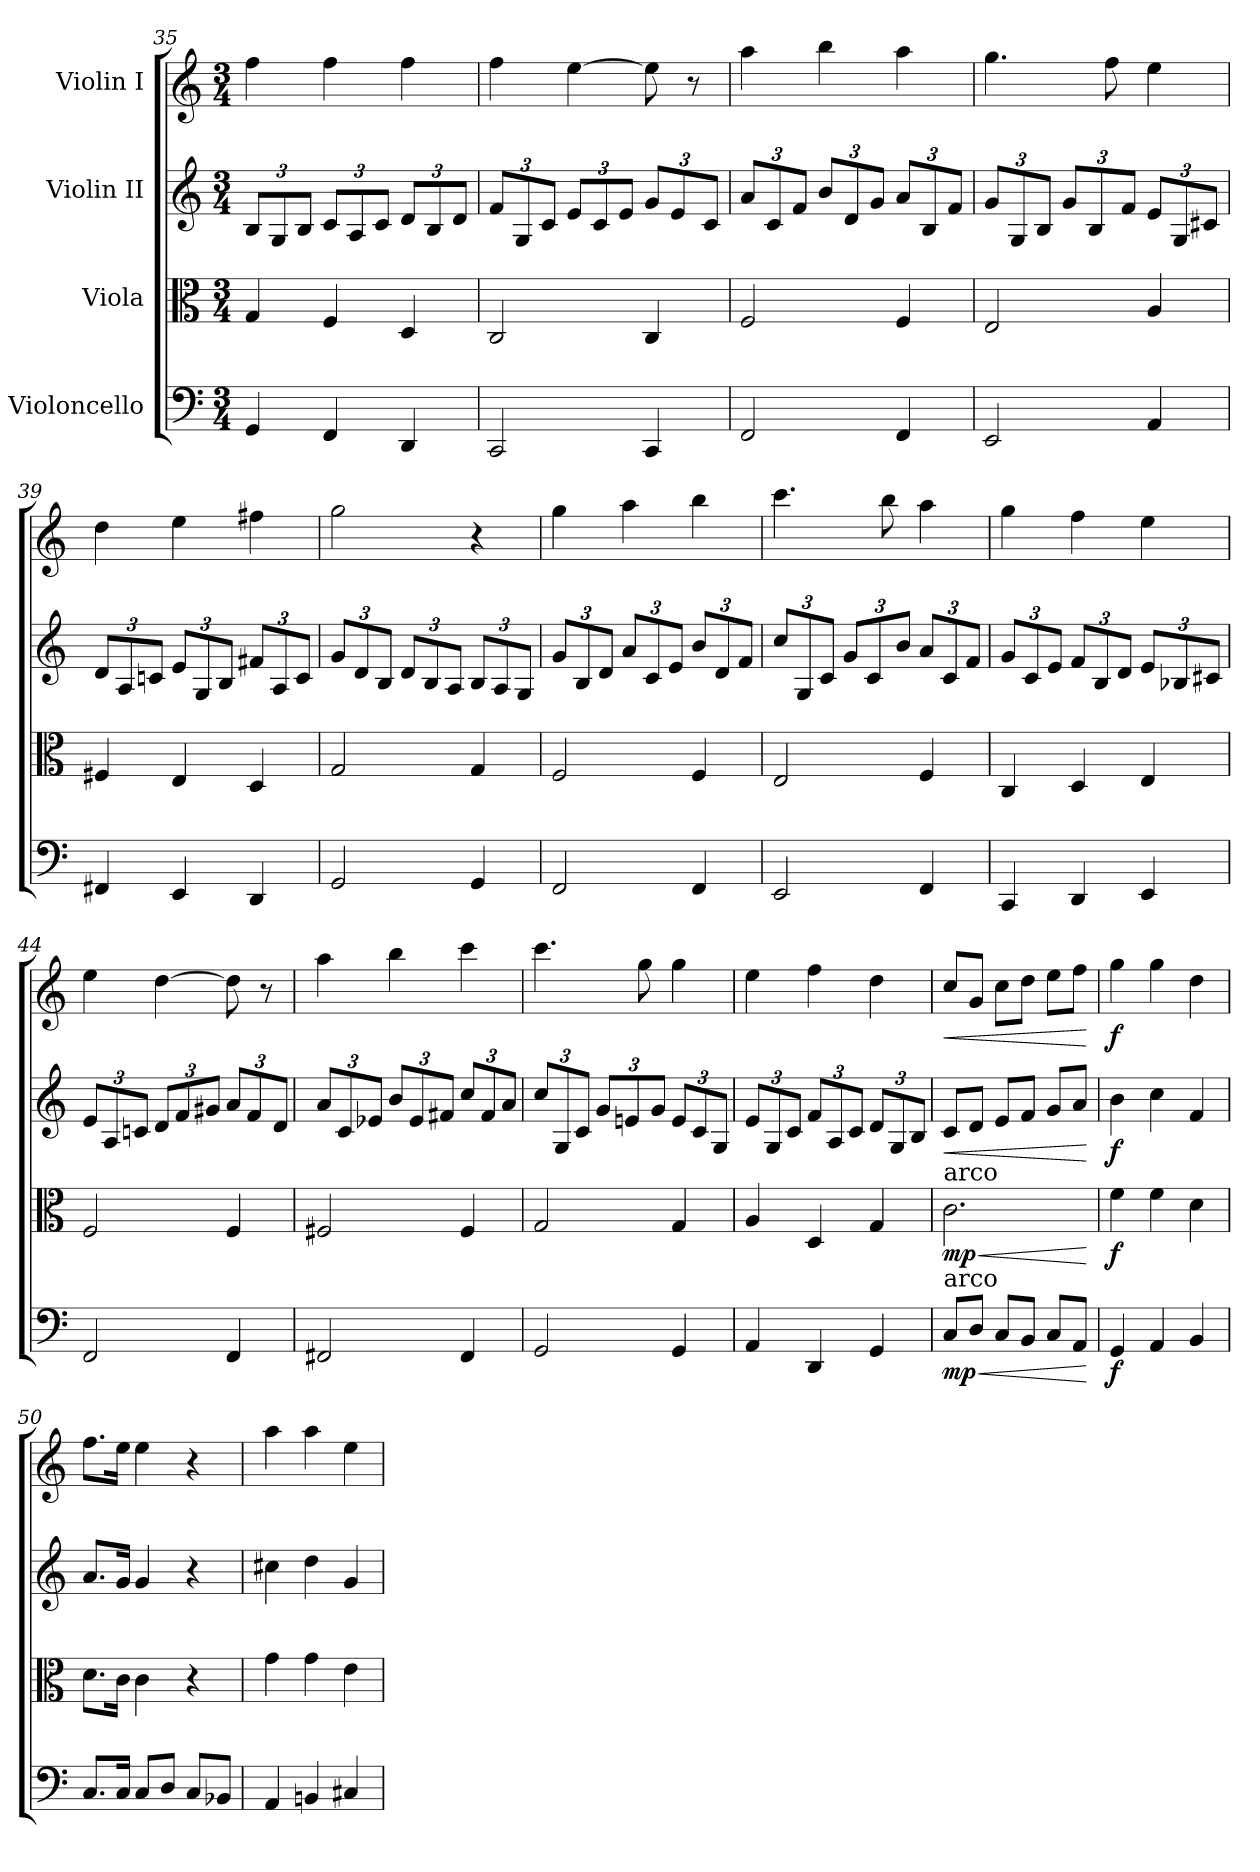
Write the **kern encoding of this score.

**kern	**dynam	**kern	**dynam	**kern	**dynam	**kern	**dynam
*part4	*part4	*part3	*part3	*part2	*part2	*part1	*part1
*staff4	*staff4	*staff3	*staff3	*staff2	*staff2	*staff1	*staff1
*I"Violoncello	*	*I"Viola	*	*I"Violin II	*	*I"Violin I	*
*clefF4	*	*clefC3	*	*clefG2	*	*clefG2	*
*k[]	*	*k[]	*	*k[]	*	*k[]	*
*C:	*	*C:	*	*C:	*	*C:	*
*M3/4	*	*M3/4	*	*M3/4	*	*M3/4	*
*	*	*	*	*Xbrackettup	*	*	*
=35	=35	=35	=35	=35	=35	=35	=35
4GG/	.	4G/	.	12B/L	.	4ff\	.
.	.	.	.	12G/	.	.	.
.	.	.	.	12B/J	.	.	.
4FF/	.	4F/	.	12c/L	.	4ff\	.
.	.	.	.	12A/	.	.	.
.	.	.	.	12c/J	.	.	.
4DD/	.	4D/	.	12d/L	.	4ff\	.
.	.	.	.	12B/	.	.	.
.	.	.	.	12d/J	.	.	.
=36	=36	=36	=36	=36	=36	=36	=36
2CC/	.	2C/	.	12f/L	.	4ff\	.
.	.	.	.	12G/	.	.	.
.	.	.	.	12c/J	.	.	.
.	.	.	.	12e/L	.	[>4ee\	.
.	.	.	.	12c/	.	.	.
.	.	.	.	12e/J	.	.	.
4CC/	.	4C/	.	12g/L	.	8ee\]	.
.	.	.	.	12e/	.	.	.
.	.	.	.	.	.	8r	.
.	.	.	.	12c/J	.	.	.
=37	=37	=37	=37	=37	=37	=37	=37
2FF/	.	2F/	.	12a/L	.	4aa\	.
.	.	.	.	12c/	.	.	.
.	.	.	.	12f/J	.	.	.
.	.	.	.	12b/L	.	4bb\	.
.	.	.	.	12d/	.	.	.
.	.	.	.	12g/J	.	.	.
4FF/	.	4F/	.	12a/L	.	4aa\	.
.	.	.	.	12B/	.	.	.
.	.	.	.	12f/J	.	.	.
!!LO:LB:g=z
=38	=38	=38	=38	=38	=38	=38	=38
2EE/	.	2E/	.	12g/L	.	4.gg\	.
.	.	.	.	12G/	.	.	.
.	.	.	.	12B/J	.	.	.
.	.	.	.	12g/L	.	.	.
.	.	.	.	12B/	.	.	.
.	.	.	.	.	.	8ff\	.
.	.	.	.	12f/J	.	.	.
4AA/	.	4A/	.	12e/L	.	4ee\	.
.	.	.	.	12G/	.	.	.
.	.	.	.	12c#X/J	.	.	.
=39	=39	=39	=39	=39	=39	=39	=39
4FF#X/	.	4F#X/	.	12d/L	.	4dd\	.
.	.	.	.	12A/	.	.	.
.	.	.	.	12cn/J	.	.	.
4EE/	.	4E/	.	12e/L	.	4ee\	.
.	.	.	.	12G/	.	.	.
.	.	.	.	12B/J	.	.	.
4DD/	.	4D/	.	12f#X/L	.	4ff#X\	.
.	.	.	.	12A/	.	.	.
.	.	.	.	12c/J	.	.	.
=40	=40	=40	=40	=40	=40	=40	=40
2GG/	.	2G/	.	12g/L	.	2gg\	.
.	.	.	.	12d/	.	.	.
.	.	.	.	12B/J	.	.	.
.	.	.	.	12d/L	.	.	.
.	.	.	.	12B/	.	.	.
.	.	.	.	12A/J	.	.	.
4GG/	.	4G/	.	12B/L	.	4r	.
.	.	.	.	12A/	.	.	.
.	.	.	.	12G/J	.	.	.
=41	=41	=41	=41	=41	=41	=41	=41
2FF/	.	2F/	.	12g/L	.	4gg\	.
.	.	.	.	12B/	.	.	.
.	.	.	.	12d/J	.	.	.
.	.	.	.	12a/L	.	4aa\	.
.	.	.	.	12c/	.	.	.
.	.	.	.	12e/J	.	.	.
4FF/	.	4F/	.	12b/L	.	4bb\	.
.	.	.	.	12d/	.	.	.
.	.	.	.	12f/J	.	.	.
!!LO:PB:g=z
=42	=42	=42	=42	=42	=42	=42	=42
2EE/	.	2E/	.	12cc/L	.	4.ccc\	.
.	.	.	.	12G/	.	.	.
.	.	.	.	12c/J	.	.	.
.	.	.	.	12g/L	.	.	.
.	.	.	.	12c/	.	.	.
.	.	.	.	.	.	8bb\	.
.	.	.	.	12b/J	.	.	.
4FF/	.	4F/	.	12a/L	.	4aa\	.
.	.	.	.	12c/	.	.	.
.	.	.	.	12f/J	.	.	.
=43	=43	=43	=43	=43	=43	=43	=43
4CC/	.	4C/	.	12g/L	.	4gg\	.
.	.	.	.	12c/	.	.	.
.	.	.	.	12e/J	.	.	.
4DD/	.	4D/	.	12f/L	.	4ff\	.
.	.	.	.	12B/	.	.	.
.	.	.	.	12d/J	.	.	.
4EE/	.	4E/	.	12e/L	.	4ee\	.
.	.	.	.	12B-X/	.	.	.
.	.	.	.	12c#X/J	.	.	.
=44	=44	=44	=44	=44	=44	=44	=44
2FF/	.	2F/	.	12e/L	.	4ee\	.
.	.	.	.	12A/	.	.	.
.	.	.	.	12cn/J	.	.	.
.	.	.	.	12d/L	.	[>4dd\	.
.	.	.	.	12f/	.	.	.
.	.	.	.	12g#X/J	.	.	.
4FF/	.	4F/	.	12a/L	.	8dd\]	.
.	.	.	.	12f/	.	.	.
.	.	.	.	.	.	8r	.
.	.	.	.	12d/J	.	.	.
=45	=45	=45	=45	=45	=45	=45	=45
2FF#X/	.	2F#X/	.	12a/L	.	4aa\	.
.	.	.	.	12c/	.	.	.
.	.	.	.	12e-X/J	.	.	.
.	.	.	.	12b/L	.	4bb\	.
.	.	.	.	12e-/	.	.	.
.	.	.	.	12f#X/J	.	.	.
4FF#/	.	4F#/	.	12cc/L	.	4ccc\	.
.	.	.	.	12f#/	.	.	.
.	.	.	.	12a/J	.	.	.
!!LO:LB:g=z
=46	=46	=46	=46	=46	=46	=46	=46
2GG/	.	2G/	.	12cc/L	.	4.ccc\	.
.	.	.	.	12G/	.	.	.
.	.	.	.	12c/J	.	.	.
.	.	.	.	12g/L	.	.	.
.	.	.	.	12en/	.	.	.
.	.	.	.	.	.	8gg\	.
.	.	.	.	12g/J	.	.	.
4GG/	.	4G/	.	12e/L	.	4gg\	.
.	.	.	.	12c/	.	.	.
.	.	.	.	12G/J	.	.	.
=47	=47	=47	=47	=47	=47	=47	=47
4AA/	.	4A/	.	12e/L	.	4ee\	.
.	.	.	.	12G/	.	.	.
.	.	.	.	12c/J	.	.	.
4DD/	.	4D/	.	12f/L	.	4ff\	.
.	.	.	.	12A/	.	.	.
.	.	.	.	12c/J	.	.	.
4GG/	.	4G/	.	12d/L	.	4dd\	.
.	.	.	.	12G/	.	.	.
.	.	.	.	12B/J	.	.	.
=48	=48	=48	=48	=48	=48	=48	=48
!	!	!LO:TX:a:color=#000000:t=arco	!	!	!	!	!
!LO:TX:a:color=#000000:t=arco	!	!	!	!	!	!	!
!	!LO:HP:b	!	!LO:HP:b	!	!LO:HP:b	!	!LO:HP:b
!	!LO:DY:n=1:b	!	!LO:DY:n=1:b	!	!	!	!
8C/L	< mp	2.c\	< mp	8c/L	<	8cc/L	<
8D/J	.	.	.	8d/J	.	8g/J	.
8C/L	.	.	.	8e/L	.	8cc\L	.
8BB/J	.	.	.	8f/J	.	8dd\J	.
8C/L	.	.	.	8g/L	.	8ee\L	.
8AA/J	.	.	.	8a/J	.	8ff\J	.
.	[	.	[	.	[	.	[
=49	=49	=49	=49	=49	=49	=49	=49
!	!LO:DY:b	!	!LO:DY:b	!	!LO:DY:b	!	!LO:DY:b
4GG/	f	4f\	f	4b\	f	4gg\	f
4AA/	.	4f\	.	4cc\	.	4gg\	.
4BB/	.	4d\	.	4f/	.	4dd\	.
!!LO:LB:g=z
=50	=50	=50	=50	=50	=50	=50	=50
8.C/L	.	8.d\L	.	8.a/L	.	8.ff\L	.
16C/Jk	.	16c\Jk	.	16g/Jk	.	16ee\Jk	.
8C/L	.	4c\	.	4g/	.	4ee\	.
8D/J	.	.	.	.	.	.	.
8C/L	.	4r	.	4r	.	4r	.
8BB-X/J	.	.	.	.	.	.	.
=51	=51	=51	=51	=51	=51	=51	=51
4AA/	.	4g\	.	4cc#X\	.	4aa\	.
4BBn/	.	4g\	.	4dd\	.	4aa\	.
4C#X/	.	4e\	.	4g/	.	4ee\	.
=	=	=	=	=	=	=	=
*-	*-	*-	*-	*-	*-	*-	*-
